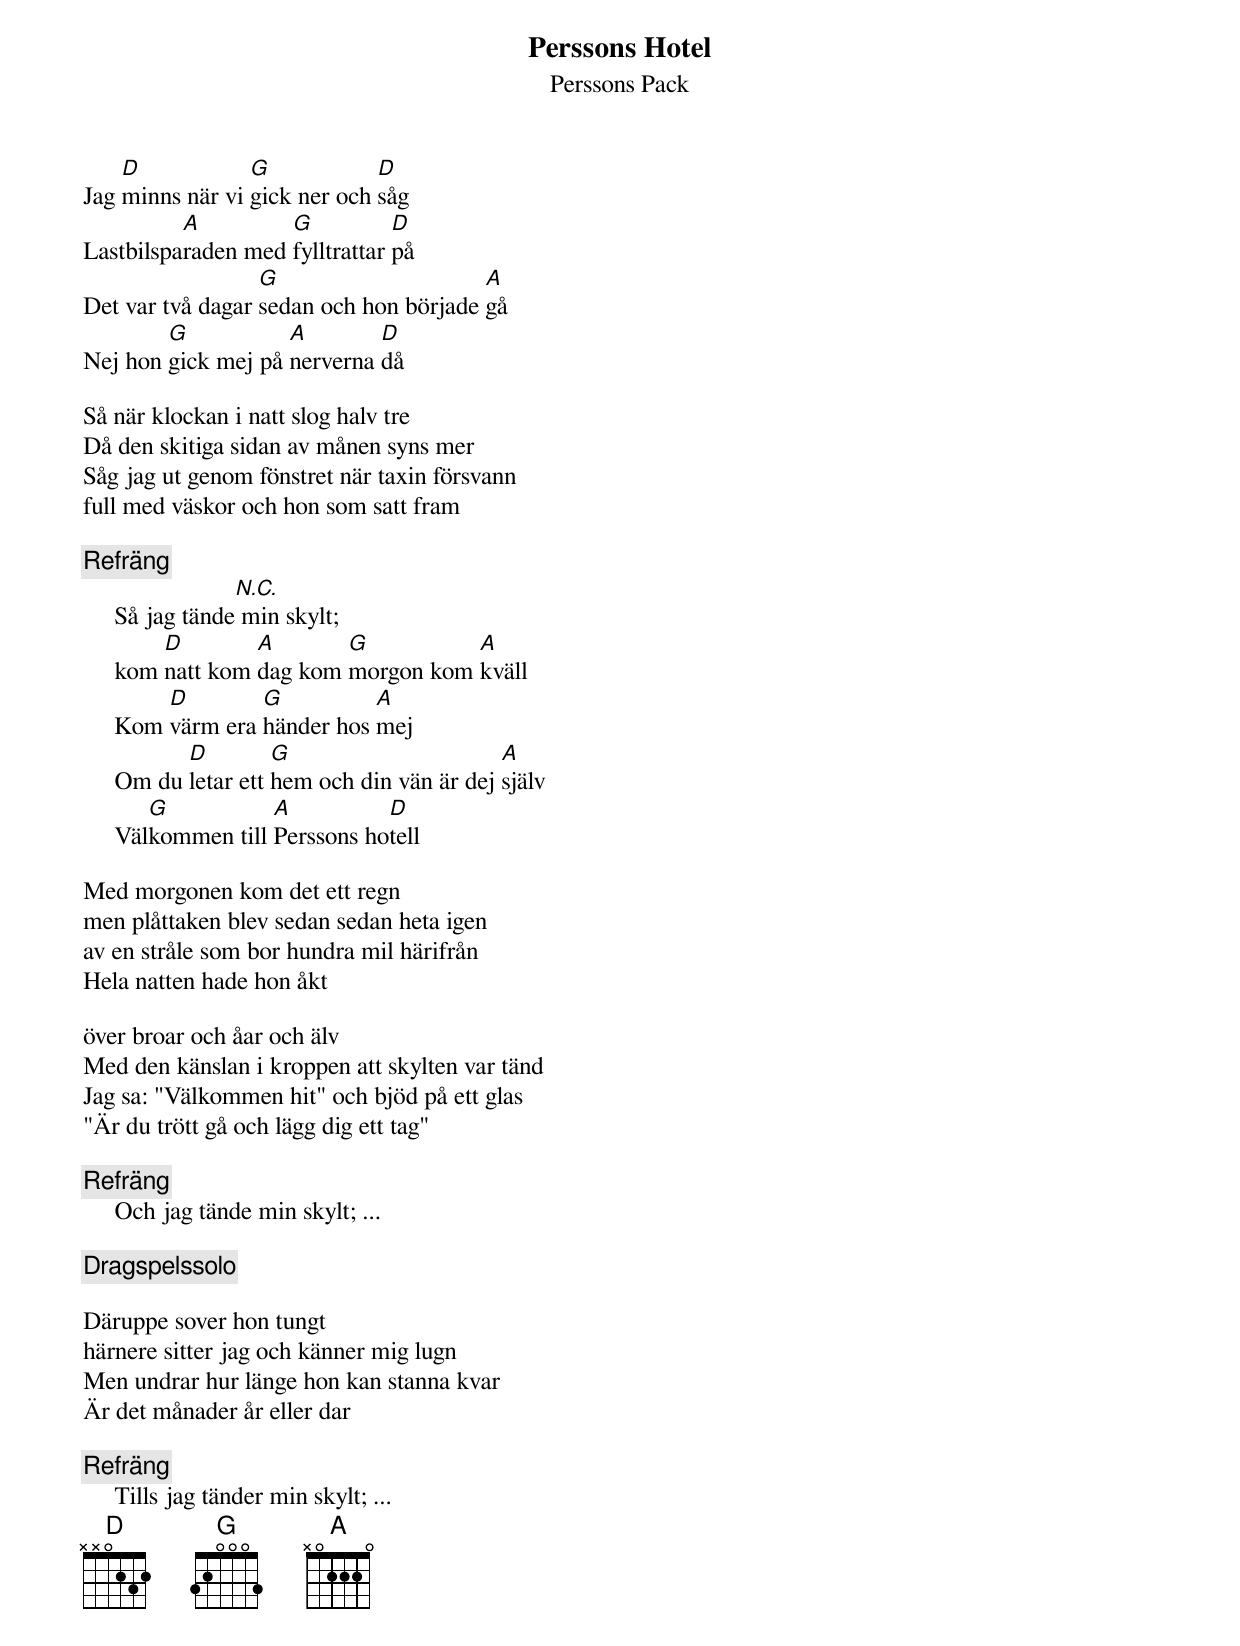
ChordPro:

{t:Perssons Hotel}
{st:Perssons Pack}
Jag [D]minns när vi [G]gick ner och [D]såg
Lastbilspa[A]raden med [G]fylltrattar [D]på
Det var två dagar [G]sedan och hon började [A]gå
Nej hon [G]gick mej på [A]nerverna [D]då

Så när klockan i natt slog halv tre
Då den skitiga sidan av månen syns mer
Såg jag ut genom fönstret när taxin försvann
full med väskor och hon som satt fram

{c:Refräng}
     Så jag tände[N.C.] min skylt;
     kom [D]natt kom [A]dag kom [G]morgon kom [A]kväll
     Kom [D]värm era [G]händer hos [A]mej
     Om du [D]letar ett [G]hem och din vän är dej [A]själv
     Väl[G]kommen till [A]Perssons ho[D]tell

Med morgonen kom det ett regn
men plåttaken blev sedan sedan heta igen
av en stråle som bor hundra mil härifrån
Hela natten hade hon åkt

över broar och åar och älv
Med den känslan i kroppen att skylten var tänd
Jag sa: "Välkommen hit" och bjöd på ett glas
"Är du trött gå och lägg dig ett tag"

{c:Refräng}
     Och jag tände min skylt; ...

{c:Dragspelssolo}

Däruppe sover hon tungt
härnere sitter jag och känner mig lugn
Men undrar hur länge hon kan stanna kvar
Är det månader år eller dar

{c:Refräng}
     Tills jag tänder min skylt; ...
